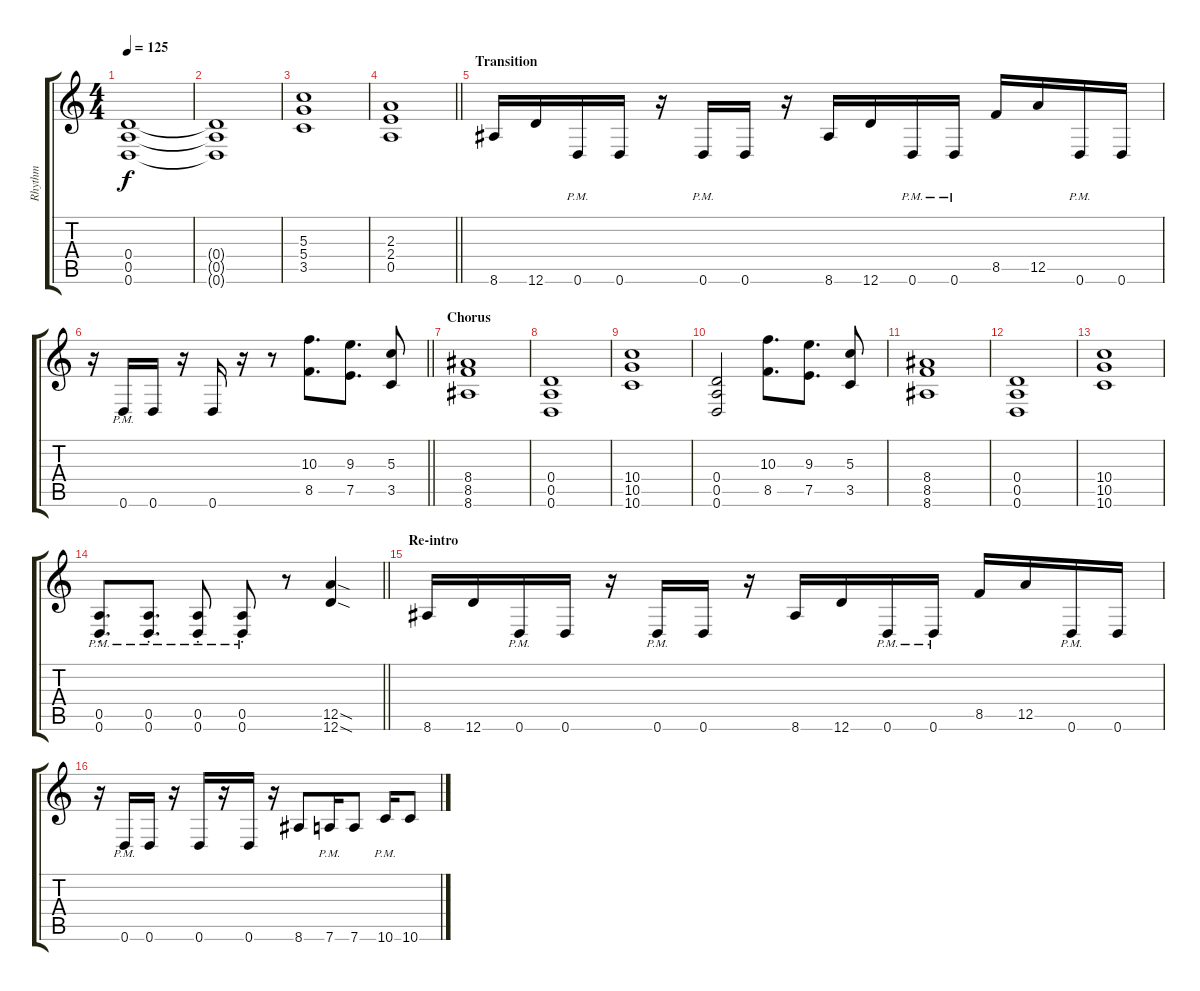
\track ("Rhythm" "Rhythm") {instrument distortionguitar}
\staff {score tabs}
\tuning (E4 B3 G3 D3 A2 D2) {hide}
\ts (4 4)
\tempo 125
\clef g2
\ks c
(0.4 0.5 0.6).1{dy f} |
(0.4{t} 0.5{t} 0.6{t}).1 |
(5.3 5.4 3.5).1 |
\barLineRight lightlight
(2.3 2.4 0.5).1 |
\section ("" "Transition")
8.6.16 12.6.16 0.6{pm}.16 0.6.16 r.16 0.6{pm}.16 0.6.16 r.16 8.6.16 12.6.16 0.6{pm}.16 0.6{pm}.16 8.5.16 12.5.16 0.6{pm}.16 0.6.16 |
\barLineRight lightlight
r.16 0.6{pm}.16 0.6.16 r.16 0.6.16 r.16 r.8 (10.3 8.5).8{d} (9.3 7.5).8{d} (5.3 3.5).8 |
\section ("" "Chorus")
(8.4 8.5 8.6).1 |
(0.4 0.5 0.6).1 |
(10.4 10.5 10.6).1 |
(0.4 0.5 0.6).2 (10.3 8.5).8{d} (9.3 7.5).8{d} (5.3 3.5).8 |
(8.4 8.5 8.6).1 |
(0.4 0.5 0.6).1 |
(10.4 10.5 10.6).1 |
\barLineRight lightlight
(0.5{pm st} 0.6{pm st}).8{d} (0.5{pm st} 0.6{pm st}).8{d} (0.5{pm st} 0.6{pm st}).8 (0.5{pm st} 0.6{pm st}).8 r.8 (12.5{sod} 12.6{sod}).4 |
\section ("" "Re-intro")
8.6.16 12.6.16 0.6{pm}.16 0.6.16 r.16 0.6{pm}.16 0.6.16 r.16 8.6.16 12.6.16 0.6{pm}.16 0.6{pm}.16 8.5.16 12.5.16 0.6{pm}.16 0.6.16 |
r.16 0.6{pm}.16 0.6.16 r.16 0.6.16 r.16 0.6.16 r.16 8.6.8 7.6{pm}.16 7.6.8 10.6{pm}.16 10.6.8
